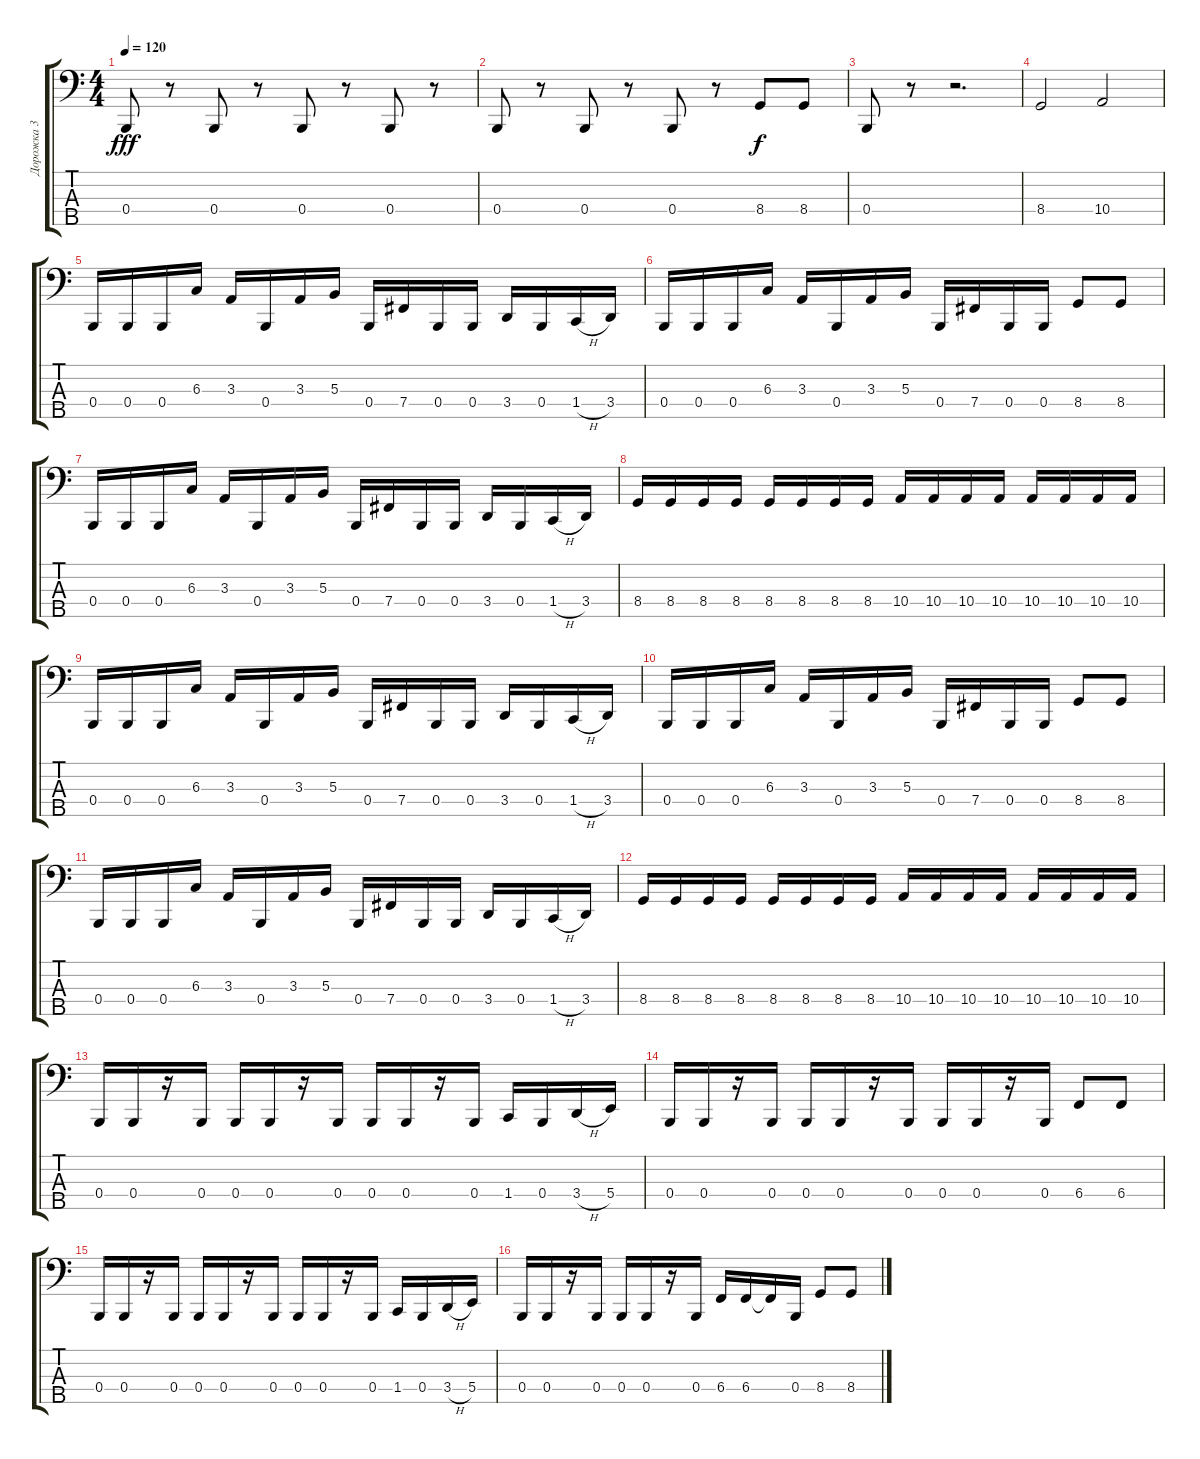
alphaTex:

\track ("Дорожка 3" "Дорожка 3") {instrument electricbasspick}
\staff {score tabs}
\tuning (E2 B1 Gb1 B0 Ab0) {hide}
\ts (4 4)
\tempo 120
\clef f4
\ks c
0.4.8{dy fff instrument electricbasspick} r.8 0.4.8 r.8 0.4.8 r.8 0.4.8 r.8 |
0.4.8 r.8 0.4.8 r.8 0.4.8 r.8 8.4.8{dy f} 8.4.8 |
0.4.8 r.8 r.2{d} |
8.4.2 10.4.2 |
0.4.16 0.4.16 0.4.16 6.3.16 3.3.16 0.4.16 3.3.16 5.3.16 0.4.16 7.4.16 0.4.16 0.4.16 3.4.16 0.4.16 1.4{h}.16 3.4.16 |
0.4.16 0.4.16 0.4.16 6.3.16 3.3.16 0.4.16 3.3.16 5.3.16 0.4.16 7.4.16 0.4.16 0.4.16 8.4.8 8.4.8 |
0.4.16 0.4.16 0.4.16 6.3.16 3.3.16 0.4.16 3.3.16 5.3.16 0.4.16 7.4.16 0.4.16 0.4.16 3.4.16 0.4.16 1.4{h}.16 3.4.16 |
8.4.16 8.4.16 8.4.16 8.4.16 8.4.16 8.4.16 8.4.16 8.4.16 10.4.16 10.4.16 10.4.16 10.4.16 10.4.16 10.4.16 10.4.16 10.4.16 |
0.4.16 0.4.16 0.4.16 6.3.16 3.3.16 0.4.16 3.3.16 5.3.16 0.4.16 7.4.16 0.4.16 0.4.16 3.4.16 0.4.16 1.4{h}.16 3.4.16 |
0.4.16 0.4.16 0.4.16 6.3.16 3.3.16 0.4.16 3.3.16 5.3.16 0.4.16 7.4.16 0.4.16 0.4.16 8.4.8 8.4.8 |
0.4.16 0.4.16 0.4.16 6.3.16 3.3.16 0.4.16 3.3.16 5.3.16 0.4.16 7.4.16 0.4.16 0.4.16 3.4.16 0.4.16 1.4{h}.16 3.4.16 |
8.4.16 8.4.16 8.4.16 8.4.16 8.4.16 8.4.16 8.4.16 8.4.16 10.4.16 10.4.16 10.4.16 10.4.16 10.4.16 10.4.16 10.4.16 10.4.16 |
0.4.16 0.4.16 r.16 0.4.16 0.4.16 0.4.16 r.16 0.4.16 0.4.16 0.4.16 r.16 0.4.16 1.4.16 0.4.16 3.4{h}.16 5.4.16 |
0.4.16 0.4.16 r.16 0.4.16 0.4.16 0.4.16 r.16 0.4.16 0.4.16 0.4.16 r.16 0.4.16 6.4.8 6.4.8 |
0.4.16 0.4.16 r.16 0.4.16 0.4.16 0.4.16 r.16 0.4.16 0.4.16 0.4.16 r.16 0.4.16 1.4.16 0.4.16 3.4{h}.16 5.4.16 |
0.4.16 0.4.16 r.16 0.4.16 0.4.16 0.4.16 r.16 0.4.16 6.4.16 6.4.16 6.4{t}.16 0.4.16 8.4.8 8.4.8
